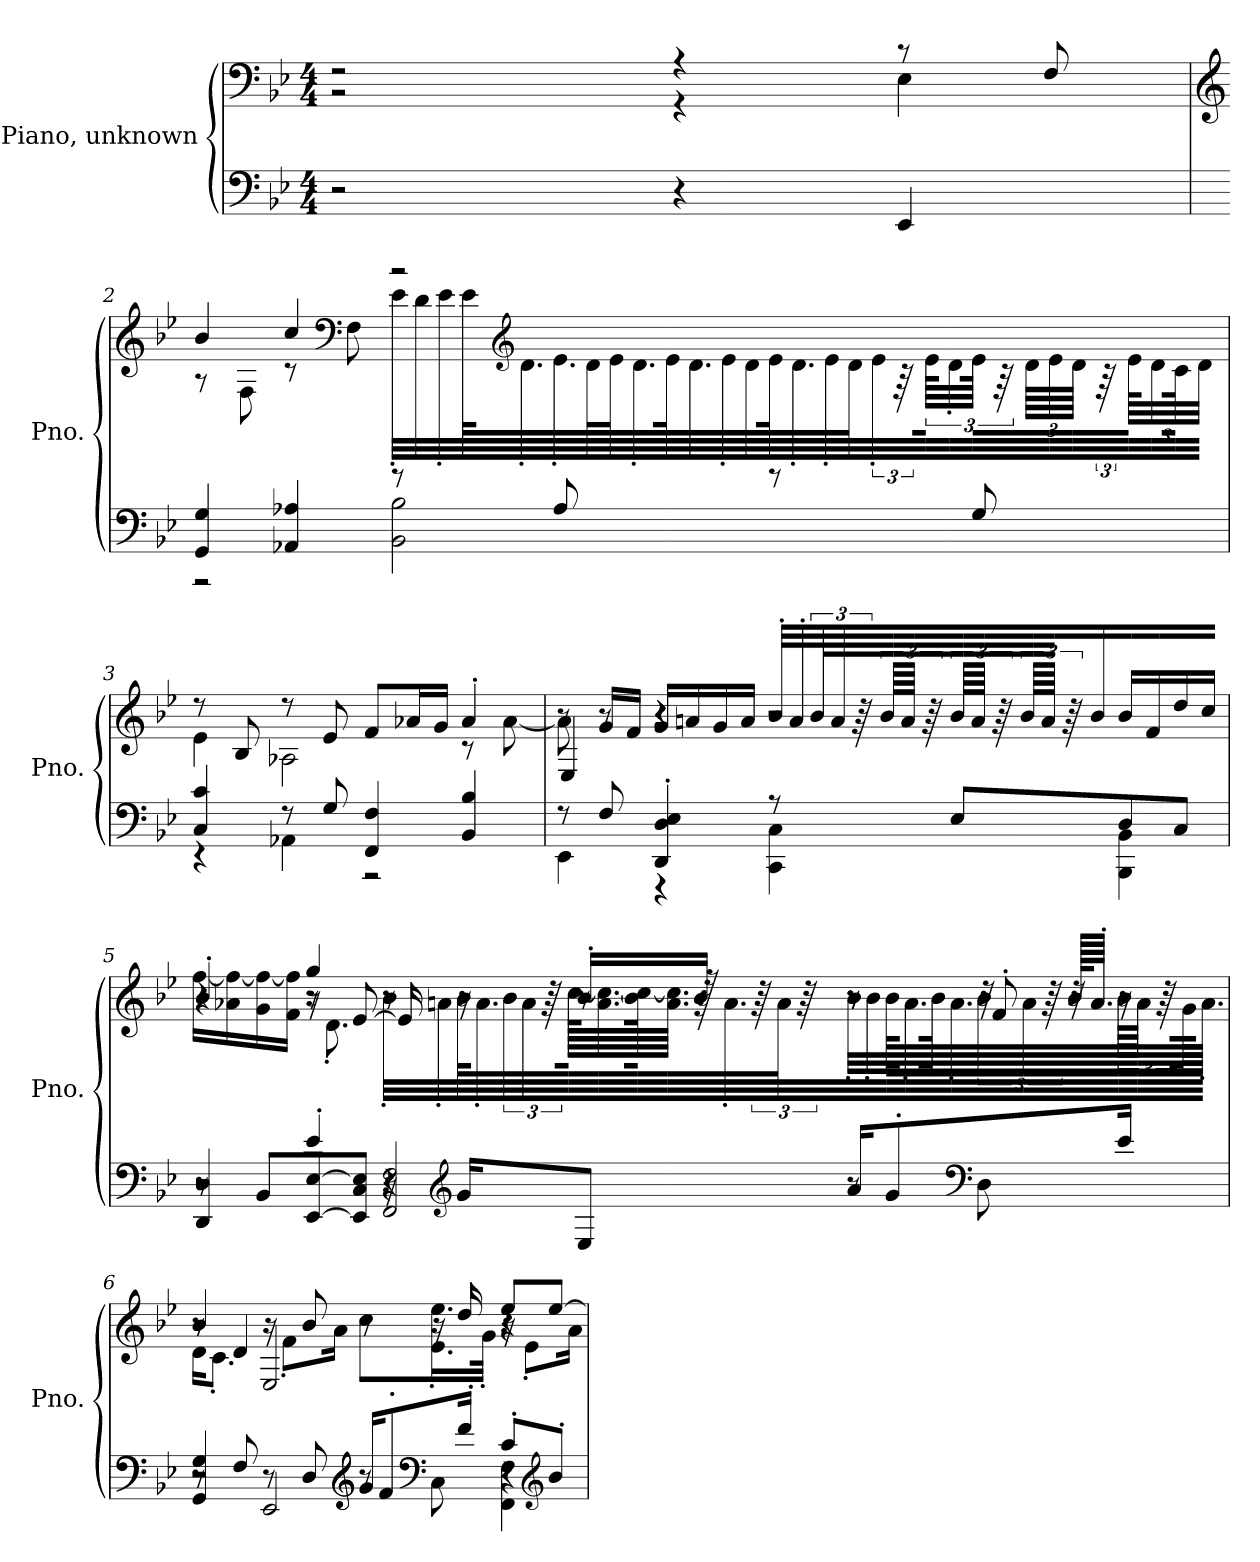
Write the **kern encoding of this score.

**kern	**kern
*part1	*part1
*staff2	*staff1
*I"Piano, unknown	*
*I'Pno.	*
*clefF4	*clefF4
*k[b-e-]	*k[b-e-]
*M4/4	*M4/4
*MM120	*MM120
=1	=1
*	*^
2r	2r	2r
4r	4r	4r
4EE-/	8r	4E-\
.	8F/	.
!!LO:LB:g=z	!!
=2	=2	=2
*	*clefG2	*
*^	*	*
4GG/ 4G/	2r	4b-/	8r
.	.	.	8F\
4AA-X/ 4A-X/	.	4cc/	8r
*	*	*clefF4	*
.	.	.	8F\
8r	2BB-\ 2B-\	2r	32e-'\LLL
.	.	.	32d\
.	.	.	32e-'\
.	.	.	128e-\KL
*	*	*clefG2	*
.	.	.	64.d'\
8A-/	.	.	64.e-'\
.	.	.	128d\L
.	.	.	128e-\J
.	.	.	64.d'\
.	.	.	128e-\K
.	.	.	64.d\
.	.	.	64e-'\
.	.	.	64d\
8r	.	.	128e-\K
.	.	.	64.d'\
.	.	.	64e-'\
.	.	.	64d\J
.	.	.	48e-'\JJJ
.	.	.	96r
.	.	.	96e-\KLLL
.	.	.	48d'\
8G/	.	.	96e-\JJJk
.	.	.	96r
.	.	.	96d\LLLL
.	.	.	96e-\
.	.	.	96d\JJJJ
.	.	.	96r
*	*	*	*Xbrackettup
.	.	.	96e-\KLLL
.	.	.	48d\
.	.	.	96c\K
.	.	.	48d\JJJ
!!LO:LB:g=z	!!
=3	=3	=3	=3
4C/ 4c/	4r	8r	4e-\
.	.	8B-/	.
8r	4AA-X\	8r	2A-X\
8G/	.	8e-/	.
4FF/ 4F/	2r	8f/L	.
.	.	16a-X/L	.
.	.	16g/JJ	.
4BB-/ 4B-/	.	4a-'/	8r
.	.	.	[8a-\
=4	=4	=4	=4
*	*	*	*^
8r	4EE-\	8r	8a-\]	4E-/
8F/	.	16g/LL	8r	.
.	.	16f/JJ	.	.
4DD/' 4D/' 4E-/'	4r	16g/LL	4r	4r
.	.	16an/	.	.
.	.	16g/	.	.
.	.	16a/JJ	.	.
8r	4CC\ 4C\	32b-'/LLL	2r	2r
.	.	32a'/	.	.
*	*	*brackettup	*	*
.	.	96b-/L	.	.
.	.	96a/JJJJ	.	.
.	.	96r	.	.
.	.	96b-/LLLL	.	.
.	.	96a/JJJJ	.	.
.	.	96r	.	.
8E-/L	.	96b-/LLLL	.	.
.	.	96a/JJJJ	.	.
.	.	96r	.	.
.	.	96b-/LLLL	.	.
.	.	96a/JJJJ	.	.
.	.	96r	.	.
.	.	16b-/	.	.
8D/	4BBB-\ 4BB-\	16b-/LL	.	.
.	.	16f/	.	.
8C/J	.	16dd/	.	.
.	.	16cc/JJ	.	.
!!LO:LB:g=z	!!	!!
=5	=5	=5	=5	=5
*	*^	*	*	*
8r	2r	4DD/ 4D/	4b-'/	[16ff\LL	4r
.	.	.	.	16a-X\ 16ff\_	.
8BB-/L	.	.	.	16g\ 16ff\_	.
.	.	.	.	16f\ 16ff\]JJ	.
[8EE-/ [8E-/	.	4e-'/	4gg/	16r	8r
.	.	.	.	8.d'\	.
8EE-/] 8C/ 8E-/]J	.	.	.	.	[8e-/
16r	4r	2FF/ 2F/	8r	32b-'\LLL	16e-/]
.	.	.	.	32an'\	.
*clefG2	*	*	*	*	*
16g/KL	.	.	.	128b-\KL	16r
.	.	.	.	64.a'\	.
.	.	.	.	96b-\	.
.	.	.	.	96a\JJJJ	.
.	.	.	.	96r	.
8E-/J	.	.	16b-'/LL	[128cc\KLLLL	8r
.	.	.	.	64.a\ 64.cc\_	.
.	.	.	.	128b-\ 128cc\_K	.
.	.	.	.	64.a\ 64.cc\]JJJJ	.
.	.	.	16b-/JJ	128r	.
.	.	.	.	64.a'\	.
.	.	.	.	96r	.
.	.	.	.	96a\	.
.	.	.	.	96r	.
16a/KL	8r	.	8r	32b-'\LLL	8r
.	.	.	.	32b-'\	.
8g'/	.	.	.	128b-\KL	.
.	.	.	.	64.a'\	.
.	.	.	.	128b-\K	.
.	.	.	.	64.a'\	.
*clefF4	*	*	*	*	*
.	8D\	.	32r	96b-\	8f'/
.	.	.	.	96a\JJJJ	.
.	.	.	.	96r	.
.	.	.	128b-/KLLLL	32r	.
.	.	.	64.a'/JJJJ	.	.
16e-/Jk	.	.	16r	96b-\LLLL	.
.	.	.	.	96a\JJJJ	.
.	.	.	.	96r	.
.	.	.	.	128g\KLLLL	.
.	.	.	.	64.a'\JJJJ	.
!!LO:LB:g=z	!!	!!
=6	=6	=6	=6	=6	=6
8r	2r	4GG/ 4G/	8r	16d\KL	4b-/
.	.	.	.	8.c'\J	.
8F/	.	.	4d/	.	.
8r	.	2EE-/	.	16r	2E-/
.	.	.	.	8f'\L	.
8D/	.	.	8b-/	.	.
.	.	.	.	16a\Jk	.
*clefG2	*	*	*	*	*
16g/KL	8r	.	8r	8cc\L	.
8f'/	.	.	.	.	.
*clefF4	*	*	*	*	*
.	8C\	.	16r	16.e-\' 16.ee-\'L	.
16f'/Jk	.	.	16dd/	.	.
.	.	.	.	32g'\JJk	.
8c'/L	4FF\ 4F\	4r	8ee-/L	16r	4r
.	.	.	.	8e-'\L	.
*clefG2	*	*	*	*	*
8b-'/J	.	.	[8ee-/J	.	.
.	.	.	.	16a\Jk	.
*v	*v	*v	*	*	*
*	*v	*v	*v
=	=
*-	*-
